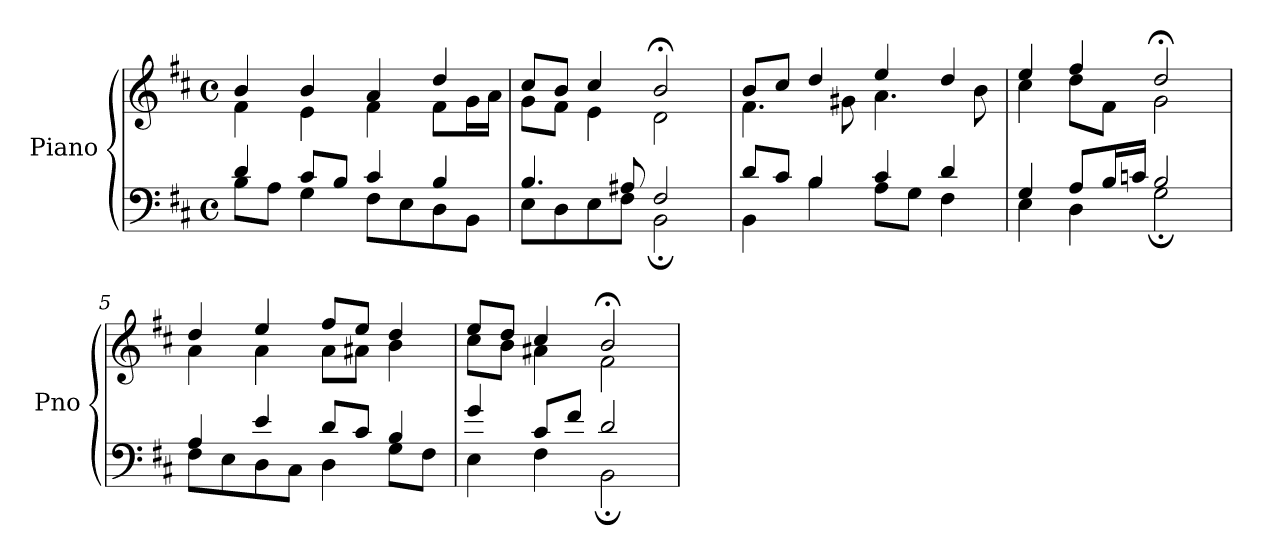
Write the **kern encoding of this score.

**kern	**kern
*part1	*part1
*staff2	*staff1
*I"Piano	*
*I'Pno	*
*clefF4	*clefG2
*k[f#c#]	*k[f#c#]
*M4/4	*M4/4
*met(c)	*met(c)
=1	=1
*^	*^
4d/	8B\L	4b/	4f#\
.	8A\J	.	.
8c#/L	4G\	4b/	4e\
8B/J	.	.	.
4c#/	8F#\L	4a/	4f#\
.	8E\	.	.
4B/	8D\	4dd/	8f#\L
.	8BB\J	.	16g\L
.	.	.	16a\JJ
=2	=2	=2	=2
4.B/	8E\L	8cc#/L	8g\L
.	8D\	8b/J	8f#\J
.	8E\	4cc#/	4e\
8A#X/	8F#\J	.	.
2F#/	2BB;\	2b;</	2d\
=3	=3	=3	=3
8d/L	4BB\	8b/L	4.f#\
8c#/J	.	8cc#/J	.
4B/	4B\	4dd/	.
.	.	.	8g#X\
4c#/	8A\L	4ee/	4.a\
.	8G\J	.	.
4d/	4F#\	4dd/	.
.	.	.	8b\
=4	=4	=4	=4
4G/	4E\	4ee/	4cc#\
8A/L	4D\	4ff#/	8dd\L
16B/L	.	.	8f#\J
16cn/JJ	.	.	.
2B/	2G;\	2dd;</	2g\
=5	=5	=5	=5
4A/	8F#\L	4dd/	4a\
.	8E\	.	.
4e/	8D\	4ee/	4a\
.	8C#\J	.	.
8d/L	4D\	8ff#/L	8a\L
8c#/J	.	8ee/J	8a#X\J
4B/	8G\L	4dd/	4b\
.	8F#\J	.	.
=6	=6	=6	=6
4g/	4E\	8ee/L	8cc#\L
.	.	8dd/J	8b\J
8c#/L	4F#\	4cc#/	4a#X\
8f#/J	.	.	.
2d/	2BB;\	2b;</	2f#\
*v	*v	*	*
*	*v	*v
=	=
*-	*-
